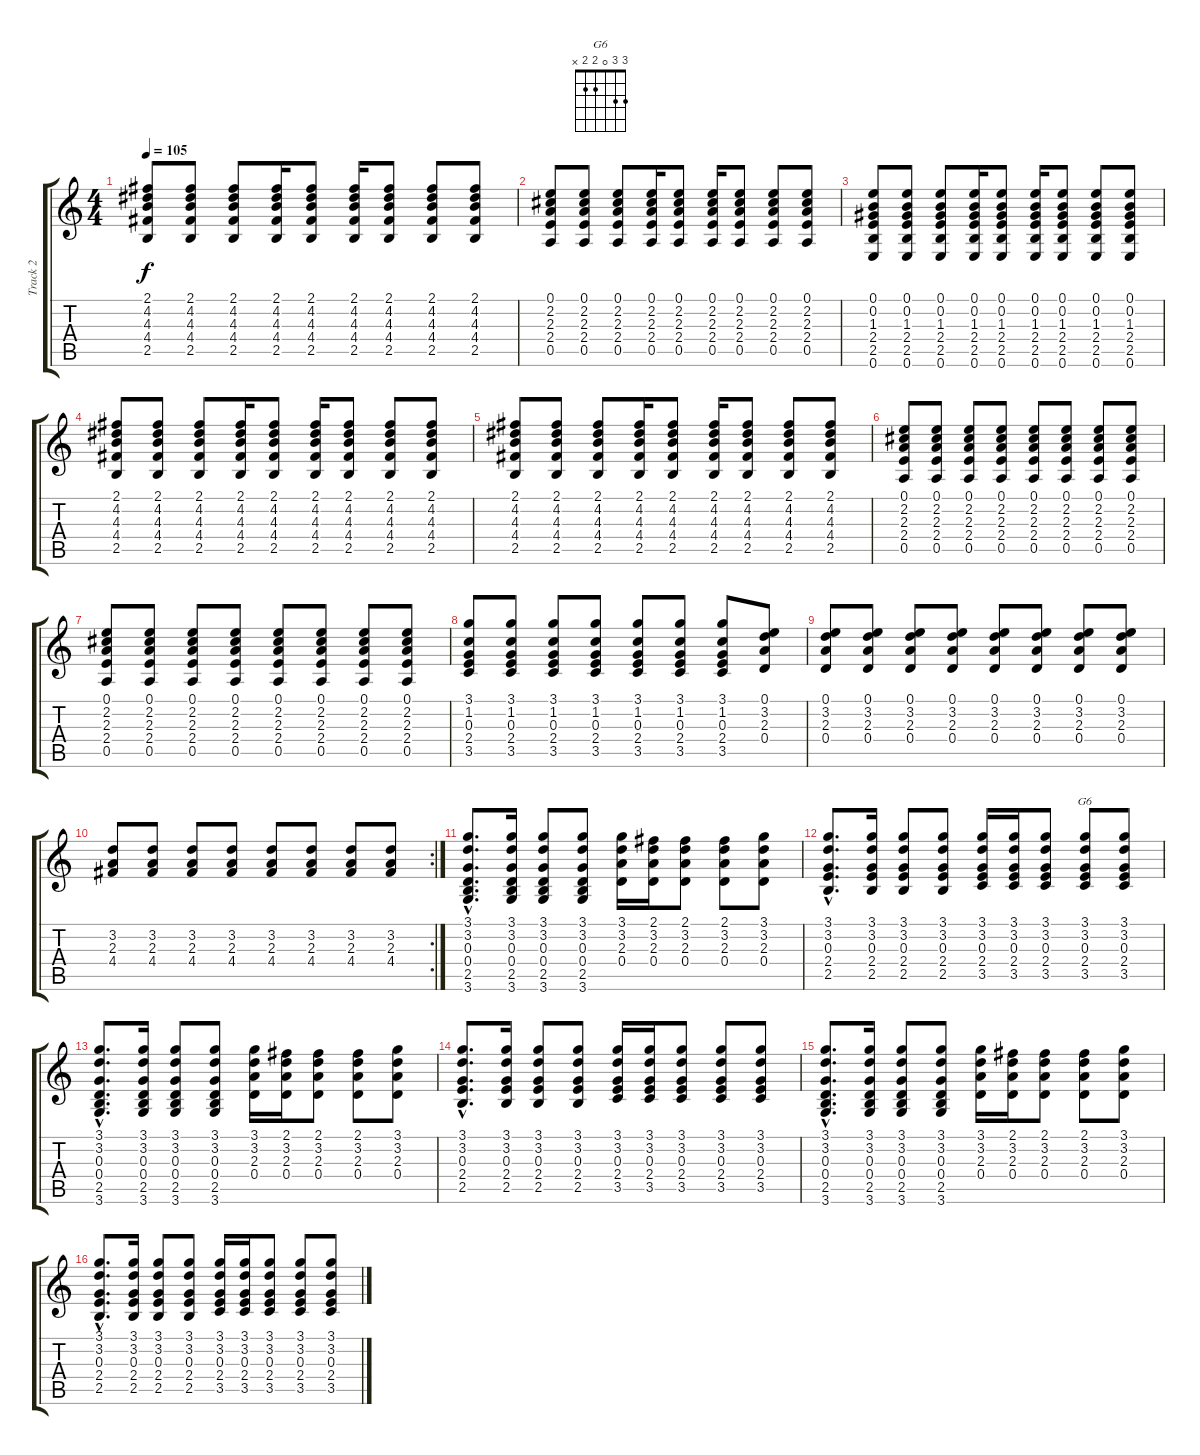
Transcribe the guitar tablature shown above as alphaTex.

\track ("Track 2" "Track 2") {instrument overdrivenguitar}
\staff {score tabs}
\tuning (E4 B3 G3 D3 A2 E2) {hide}
\chord ("G6" 3 3 0 2 2 x)
\ts (4 4)
\tempo 105
\clef g2
\ks c
(2.1 4.2 4.3 4.4 2.5).8{dy f} (2.1 4.2 4.3 4.4 2.5).8 (2.1 4.2 4.3 4.4 2.5).8 (2.1 4.2 4.3 4.4 2.5).16 (2.1 4.2 4.3 4.4 2.5).8 (2.1 4.2 4.3 4.4 2.5).16 (2.1 4.2 4.3 4.4 2.5).8 (2.1 4.2 4.3 4.4 2.5).8 (2.1 4.2 4.3 4.4 2.5).8 |
(0.1 2.2 2.3 2.4 0.5).8 (0.1 2.2 2.3 2.4 0.5).8 (0.1 2.2 2.3 2.4 0.5).8 (0.1 2.2 2.3 2.4 0.5).16 (0.1 2.2 2.3 2.4 0.5).8 (0.1 2.2 2.3 2.4 0.5).16 (0.1 2.2 2.3 2.4 0.5).8 (0.1 2.2 2.3 2.4 0.5).8 (0.1 2.2 2.3 2.4 0.5).8 |
(0.1 0.2 1.3 2.4 2.5 0.6).8 (0.1 0.2 1.3 2.4 2.5 0.6).8 (0.1 0.2 1.3 2.4 2.5 0.6).8 (0.1 0.2 1.3 2.4 2.5 0.6).16 (0.1 0.2 1.3 2.4 2.5 0.6).8 (0.1 0.2 1.3 2.4 2.5 0.6).16 (0.1 0.2 1.3 2.4 2.5 0.6).8 (0.1 0.2 1.3 2.4 2.5 0.6).8 (0.1 0.2 1.3 2.4 2.5 0.6).8 |
(2.1 4.2 4.3 4.4 2.5).8 (2.1 4.2 4.3 4.4 2.5).8 (2.1 4.2 4.3 4.4 2.5).8 (2.1 4.2 4.3 4.4 2.5).16 (2.1 4.2 4.3 4.4 2.5).8 (2.1 4.2 4.3 4.4 2.5).16 (2.1 4.2 4.3 4.4 2.5).8 (2.1 4.2 4.3 4.4 2.5).8 (2.1 4.2 4.3 4.4 2.5).8 |
(2.1 4.2 4.3 4.4 2.5).8 (2.1 4.2 4.3 4.4 2.5).8 (2.1 4.2 4.3 4.4 2.5).8 (2.1 4.2 4.3 4.4 2.5).16 (2.1 4.2 4.3 4.4 2.5).8 (2.1 4.2 4.3 4.4 2.5).16 (2.1 4.2 4.3 4.4 2.5).8 (2.1 4.2 4.3 4.4 2.5).8 (2.1 4.2 4.3 4.4 2.5).8 |
(0.1 2.2 2.3 2.4 0.5).8 (0.1 2.2 2.3 2.4 0.5).8 (0.1 2.2 2.3 2.4 0.5).8 (0.1 2.2 2.3 2.4 0.5).8 (0.1 2.2 2.3 2.4 0.5).8 (0.1 2.2 2.3 2.4 0.5).8 (0.1 2.2 2.3 2.4 0.5).8 (0.1 2.2 2.3 2.4 0.5).8 |
(0.1 2.2 2.3 2.4 0.5).8 (0.1 2.2 2.3 2.4 0.5).8 (0.1 2.2 2.3 2.4 0.5).8 (0.1 2.2 2.3 2.4 0.5).8 (0.1 2.2 2.3 2.4 0.5).8 (0.1 2.2 2.3 2.4 0.5).8 (0.1 2.2 2.3 2.4 0.5).8 (0.1 2.2 2.3 2.4 0.5).8 |
(3.1 1.2 0.3 2.4 3.5).8 (3.1 1.2 0.3 2.4 3.5).8 (3.1 1.2 0.3 2.4 3.5).8 (3.1 1.2 0.3 2.4 3.5).8 (3.1 1.2 0.3 2.4 3.5).8 (3.1 1.2 0.3 2.4 3.5).8 (3.1 1.2 0.3 2.4 3.5).8 (0.1 3.2 2.3 0.4).8 |
(0.1 3.2 2.3 0.4).8 (0.1 3.2 2.3 0.4).8 (0.1 3.2 2.3 0.4).8 (0.1 3.2 2.3 0.4).8 (0.1 3.2 2.3 0.4).8 (0.1 3.2 2.3 0.4).8 (0.1 3.2 2.3 0.4).8 (0.1 3.2 2.3 0.4).8 |
\rc 2
(3.2 2.3 4.4).8 (3.2 2.3 4.4).8 (3.2 2.3 4.4).8 (3.2 2.3 4.4).8 (3.2 2.3 4.4).8 (3.2 2.3 4.4).8 (3.2 2.3 4.4).8 (3.2 2.3 4.4).8 |
(3.1{hac} 3.2{hac} 0.3{hac} 0.4{hac} 2.5{hac} 3.6{hac}).8{d} (3.1 3.2 0.3 0.4 2.5 3.6).16 (3.1 3.2 0.3 0.4 2.5 3.6).8 (3.1 3.2 0.3 0.4 2.5 3.6).8 (3.1 3.2 2.3 0.4).16 (2.1 3.2 2.3 0.4).16 (2.1 3.2 2.3 0.4).8 (2.1 3.2 2.3 0.4).8 (3.1 3.2 2.3 0.4).8 |
(3.1{hac} 3.2{hac} 0.3{hac} 2.4{hac} 2.5{hac}).8{d} (3.1 3.2 0.3 2.4 2.5).16 (3.1 3.2 0.3 2.4 2.5).8 (3.1 3.2 0.3 2.4 2.5).8 (3.1 3.2 0.3 2.4 3.5).16 (3.1 3.2 0.3 2.4 3.5).16 (3.1 3.2 0.3 2.4 3.5).8 (3.1 3.2 0.3 2.4 3.5).8{ch "G6"} (3.1 3.2 0.3 2.4 3.5).8 |
(3.1{hac} 3.2{hac} 0.3{hac} 0.4{hac} 2.5{hac} 3.6{hac}).8{d} (3.1 3.2 0.3 0.4 2.5 3.6).16 (3.1 3.2 0.3 0.4 2.5 3.6).8 (3.1 3.2 0.3 0.4 2.5 3.6).8 (3.1 3.2 2.3 0.4).16 (2.1 3.2 2.3 0.4).16 (2.1 3.2 2.3 0.4).8 (2.1 3.2 2.3 0.4).8 (3.1 3.2 2.3 0.4).8 |
(3.1{hac} 3.2{hac} 0.3{hac} 2.4{hac} 2.5{hac}).8{d} (3.1 3.2 0.3 2.4 2.5).16 (3.1 3.2 0.3 2.4 2.5).8 (3.1 3.2 0.3 2.4 2.5).8 (3.1 3.2 0.3 2.4 3.5).16 (3.1 3.2 0.3 2.4 3.5).16 (3.1 3.2 0.3 2.4 3.5).8 (3.1 3.2 0.3 2.4 3.5).8 (3.1 3.2 0.3 2.4 3.5).8 |
(3.1{hac} 3.2{hac} 0.3{hac} 0.4{hac} 2.5{hac} 3.6{hac}).8{d} (3.1 3.2 0.3 0.4 2.5 3.6).16 (3.1 3.2 0.3 0.4 2.5 3.6).8 (3.1 3.2 0.3 0.4 2.5 3.6).8 (3.1 3.2 2.3 0.4).16 (2.1 3.2 2.3 0.4).16 (2.1 3.2 2.3 0.4).8 (2.1 3.2 2.3 0.4).8 (3.1 3.2 2.3 0.4).8 |
(3.1{hac} 3.2{hac} 0.3{hac} 2.4{hac} 2.5{hac}).8{d} (3.1 3.2 0.3 2.4 2.5).16 (3.1 3.2 0.3 2.4 2.5).8 (3.1 3.2 0.3 2.4 2.5).8 (3.1 3.2 0.3 2.4 3.5).16 (3.1 3.2 0.3 2.4 3.5).16 (3.1 3.2 0.3 2.4 3.5).8 (3.1 3.2 0.3 2.4 3.5).8 (3.1 3.2 0.3 2.4 3.5).8
